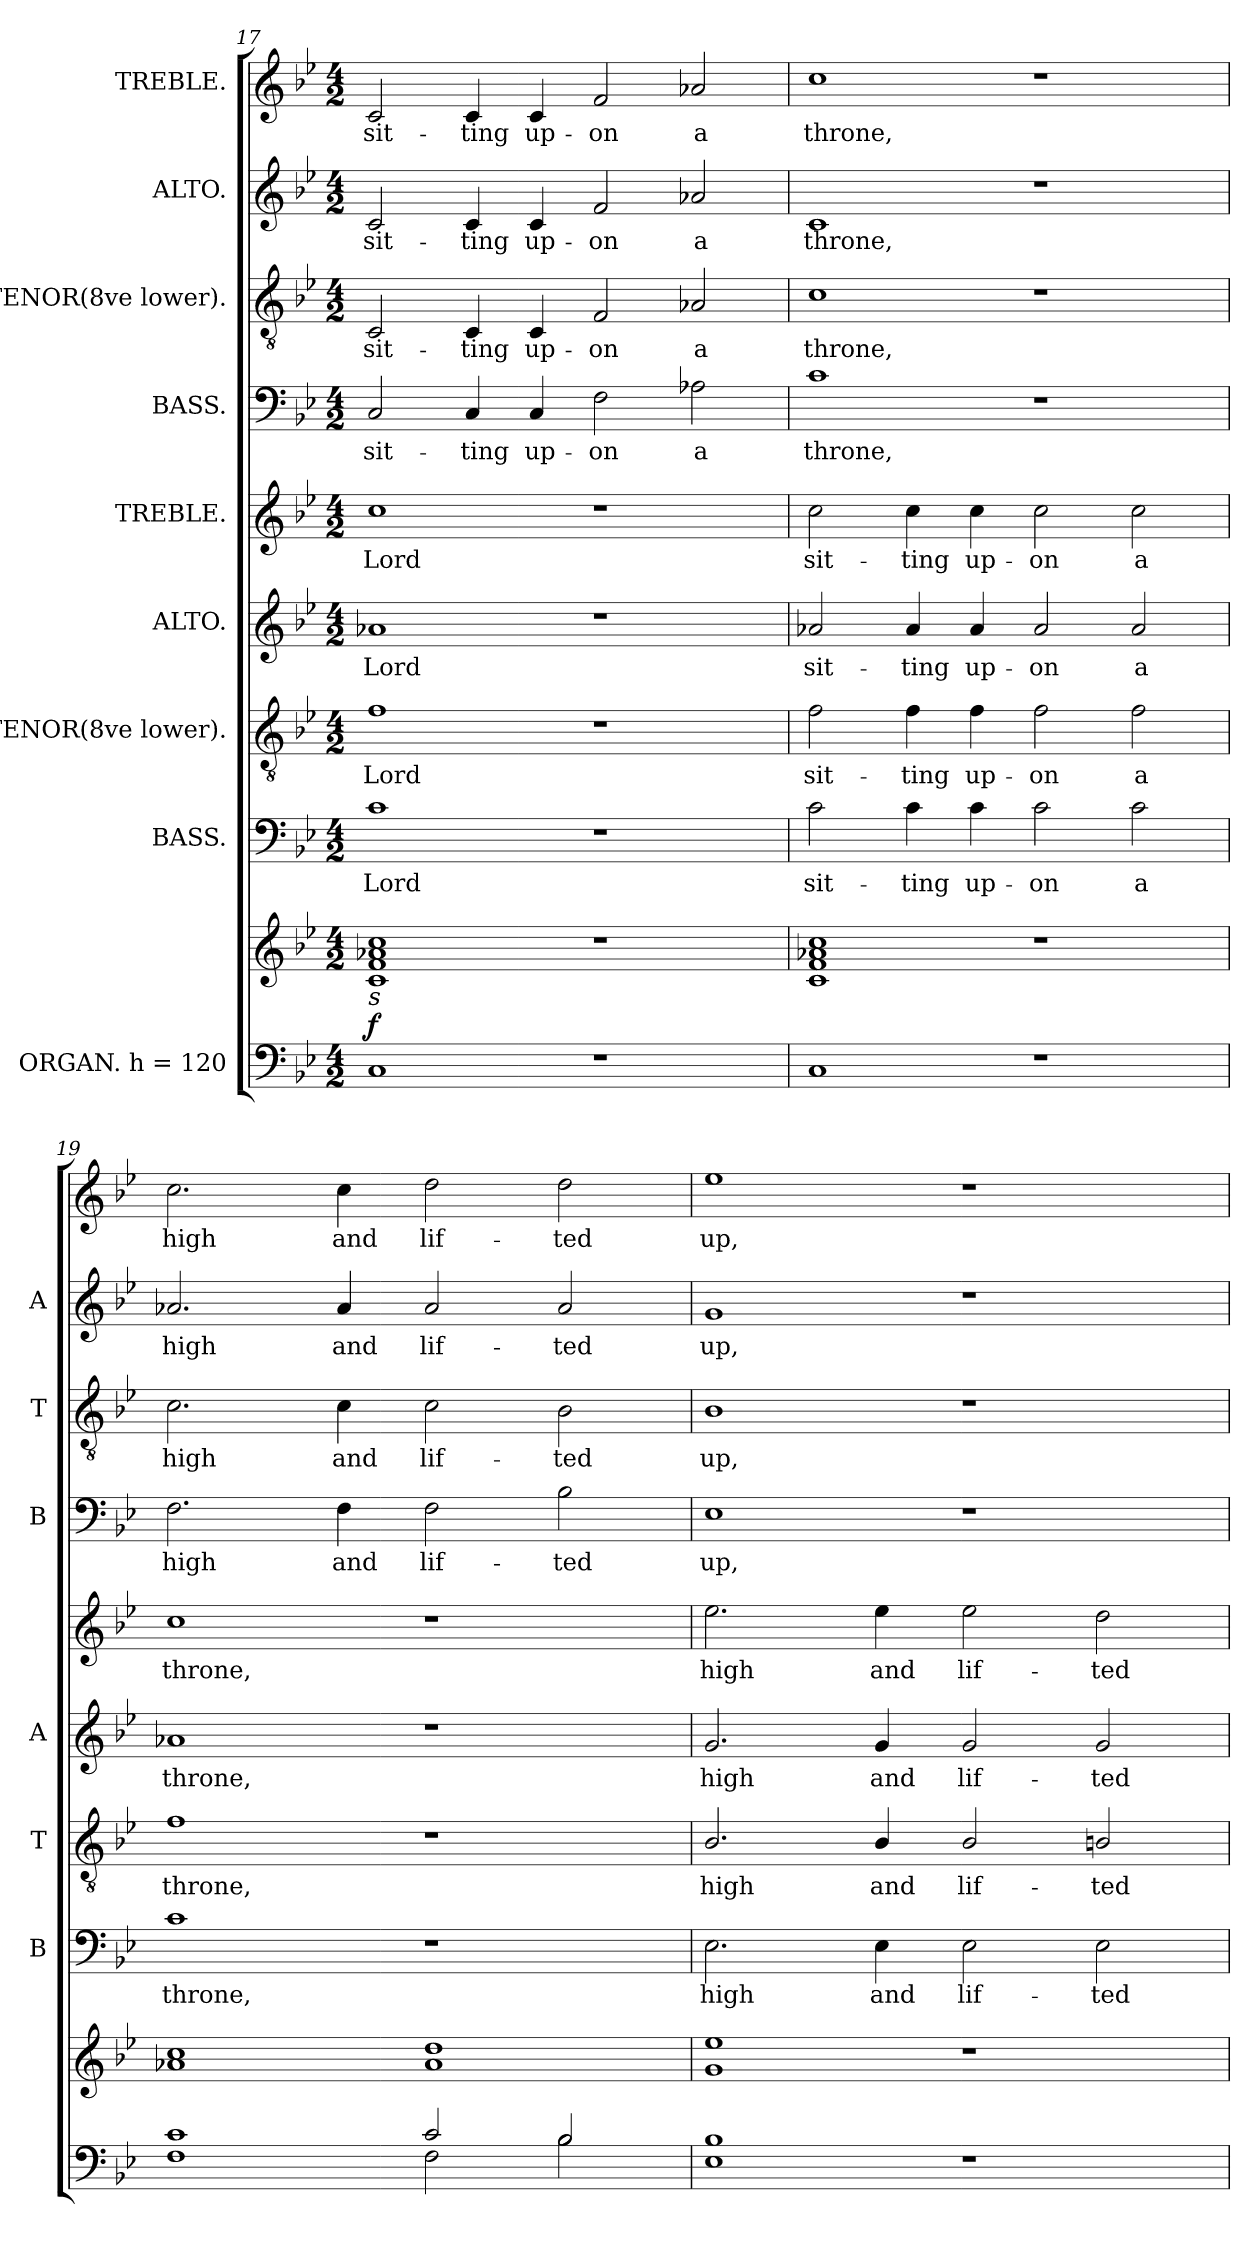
**kern	**kern	**dynam	**kern	**text	**kern	**text	**kern	**text	**kern	**text	**kern	**text	**kern	**text	**kern	**text	**kern	**text
*part9	*part9	*part9	*part8	*part8	*part7	*part7	*part6	*part6	*part5	*part5	*part4	*part4	*part3	*part3	*part2	*part2	*part1	*part1
*staff10	*staff9	*staff9/10	*staff8	*staff8	*staff7	*staff7	*staff6	*staff6	*staff5	*staff5	*staff4	*staff4	*staff3	*staff3	*staff2	*staff2	*staff1	*staff1
*I"ORGAN.  h = 120	*	*	*I"BASS.	*	*I"TENOR(8ve lower).	*	*I"ALTO.	*	*I"TREBLE.	*	*I"BASS.	*	*I"TENOR(8ve lower).	*	*I"ALTO.	*	*I"TREBLE.	*
*	*	*	*I'B	*	*I'T	*	*I'A	*	*	*	*I'B	*	*I'T	*	*I'A	*	*	*
*clefF4	*clefG2	*	*clefF4	*	*clefGv2	*	*clefG2	*	*clefG2	*	*clefF4	*	*clefGv2	*	*clefG2	*	*clefG2	*
*	*	*	*	*	*ITrd7c12	*	*	*	*	*	*	*	*ITrd7c12	*	*	*	*	*
*k[b-e-]	*k[b-e-]	*	*k[b-e-]	*	*k[b-e-]	*	*k[b-e-]	*	*k[b-e-]	*	*k[b-e-]	*	*k[b-e-]	*	*k[b-e-]	*	*k[b-e-]	*
*g:	*g:	*	*g:	*	*g:	*	*g:	*	*g:	*	*g:	*	*g:	*	*g:	*	*g:	*
*M4/2	*M4/2	*	*M4/2	*	*M4/2	*	*M4/2	*	*M4/2	*	*M4/2	*	*M4/2	*	*M4/2	*	*M4/2	*
=17	=17	=17	=17	=17	=17	=17	=17	=17	=17	=17	=17	=17	=17	=17	=17	=17	=17	=17
!LO:TX:a:i:t=s	!	!	!	!	!	!	!	!	!	!	!	!	!	!	!	!	!	!
!	!	!LO:DY:a=2	!	!LO:LY:b	!	!LO:LY:b	!	!LO:LY:b	!	!LO:LY:b	!	!LO:LY:b	!	!LO:LY:b	!	!LO:LY:b	!	!LO:LY:b
1C	1c 1f 1a-X 1cc	f	1c	Lord	1F	Lord	1a-X	Lord	1cc	Lord	2C/	sit-	2CC/	sit-	2c/	sit-	2c/	sit-
!	!	!	!	!	!	!	!	!	!	!	!	!LO:LY:b	!	!LO:LY:b	!	!LO:LY:b	!	!LO:LY:b
.	.	.	.	.	.	.	.	.	.	.	4C/	-ting	4CC/	-ting	4c/	-ting	4c/	-ting
!	!	!	!	!	!	!	!	!	!	!	!	!LO:LY:b	!	!LO:LY:b	!	!LO:LY:b	!	!LO:LY:b
.	.	.	.	.	.	.	.	.	.	.	4C/	up-	4CC/	up-	4c/	up-	4c/	up-
!	!	!	!	!	!	!	!	!	!	!	!	!LO:LY:b	!	!LO:LY:b	!	!LO:LY:b	!	!LO:LY:b
1r	1r	.	1r	.	1r	.	1r	.	1r	.	2F\	-on	2FF/	-on	2f/	-on	2f/	-on
!	!	!	!	!	!	!	!	!	!	!	!	!LO:LY:b	!	!LO:LY:b	!	!LO:LY:b	!	!LO:LY:b
.	.	.	.	.	.	.	.	.	.	.	2A-X\	a	2AA-X/	a	2a-X/	a	2a-X/	a
=18	=18	=18	=18	=18	=18	=18	=18	=18	=18	=18	=18	=18	=18	=18	=18	=18	=18	=18
!	!	!	!	!LO:LY:b	!	!LO:LY:b	!	!LO:LY:b	!	!LO:LY:b	!	!LO:LY:b	!	!LO:LY:b	!	!LO:LY:b	!	!LO:LY:b
1C	1c 1f 1a-X 1cc	.	2c\	sit-	2F\	sit-	2a-X/	sit-	2cc\	sit-	1c	throne,	1C	throne,	1c	throne,	1cc	throne,
!	!	!	!	!LO:LY:b	!	!LO:LY:b	!	!LO:LY:b	!	!LO:LY:b	!	!	!	!	!	!	!	!
.	.	.	4c\	-ting	4F\	-ting	4a-/	-ting	4cc\	-ting	.	.	.	.	.	.	.	.
!	!	!	!	!LO:LY:b	!	!LO:LY:b	!	!LO:LY:b	!	!LO:LY:b	!	!	!	!	!	!	!	!
.	.	.	4c\	up-	4F\	up-	4a-/	up-	4cc\	up-	.	.	.	.	.	.	.	.
!	!	!	!	!LO:LY:b	!	!LO:LY:b	!	!LO:LY:b	!	!LO:LY:b	!	!	!	!	!	!	!	!
1r	1r	.	2c\	-on	2F\	-on	2a-/	-on	2cc\	-on	1r	.	1r	.	1r	.	1r	.
!	!	!	!	!LO:LY:b	!	!LO:LY:b	!	!LO:LY:b	!	!LO:LY:b	!	!	!	!	!	!	!	!
.	.	.	2c\	a	2F\	a	2a-/	a	2cc\	a	.	.	.	.	.	.	.	.
=19	=19	=19	=19	=19	=19	=19	=19	=19	=19	=19	=19	=19	=19	=19	=19	=19	=19	=19
*^	*	*	*	*	*	*	*	*	*	*	*	*	*	*	*	*	*	*
!	!	!	!	!	!LO:LY:b	!	!LO:LY:b	!	!LO:LY:b	!	!LO:LY:b	!	!LO:LY:b	!	!LO:LY:b	!	!LO:LY:b	!	!LO:LY:b
1c	1F	1a-X 1cc	.	1c	throne,	1F	throne,	1a-X	throne,	1cc	throne,	2.F\	high	2.C\	high	2.a-X/	high	2.cc\	high
!	!	!	!	!	!	!	!	!	!	!	!	!	!LO:LY:b	!	!LO:LY:b	!	!LO:LY:b	!	!LO:LY:b
.	.	.	.	.	.	.	.	.	.	.	.	4F\	and	4C\	and	4a-/	and	4cc\	and
!	!	!	!	!	!	!	!	!	!	!	!	!	!LO:LY:b	!	!LO:LY:b	!	!LO:LY:b	!	!LO:LY:b
2c/	2F\	1a- 1dd	.	1r	.	1r	.	1r	.	1r	.	2F\	lif-	2C\	lif-	2a-/	lif-	2dd\	lif-
!	!	!	!	!	!	!	!	!	!	!	!	!	!LO:LY:b	!	!LO:LY:b	!	!LO:LY:b	!	!LO:LY:b
2B-/	2B-\	.	.	.	.	.	.	.	.	.	.	2B-\	-ted	2BB-\	-ted	2a-/	-ted	2dd\	-ted
=20	=20	=20	=20	=20	=20	=20	=20	=20	=20	=20	=20	=20	=20	=20	=20	=20	=20	=20	=20
!	!	!	!	!	!LO:LY:b	!	!LO:LY:b	!	!LO:LY:b	!	!LO:LY:b	!	!LO:LY:b	!	!LO:LY:b	!	!LO:LY:b	!	!LO:LY:b
*v	*v	*	*	*	*	*	*	*	*	*	*	*	*	*	*	*	*	*	*
1E- 1B-	1g 1ee-	.	2.E-\	high	2.BB-/	high	2.g/	high	2.ee-\	high	1E-	up,	1BB-	up,	1g	up,	1ee-	up,
!	!	!	!	!LO:LY:b	!	!LO:LY:b	!	!LO:LY:b	!	!LO:LY:b	!	!	!	!	!	!	!	!
.	.	.	4E-\	and	4BB-/	and	4g/	and	4ee-\	and	.	.	.	.	.	.	.	.
!	!	!	!	!LO:LY:b	!	!LO:LY:b	!	!LO:LY:b	!	!LO:LY:b	!	!	!	!	!	!	!	!
1r	1r	.	2E-\	lif-	2BB-/	lif-	2g/	lif-	2ee-\	lif-	1r	.	1r	.	1r	.	1r	.
!	!	!	!	!LO:LY:b	!	!LO:LY:b	!	!LO:LY:b	!	!LO:LY:b	!	!	!	!	!	!	!	!
.	.	.	2E-\	-ted	2BBn/	-ted	2g/	-ted	2dd\	-ted	.	.	.	.	.	.	.	.
=	=	=	=	=	=	=	=	=	=	=	=	=	=	=	=	=	=	=
*-	*-	*-	*-	*-	*-	*-	*-	*-	*-	*-	*-	*-	*-	*-	*-	*-	*-	*-
